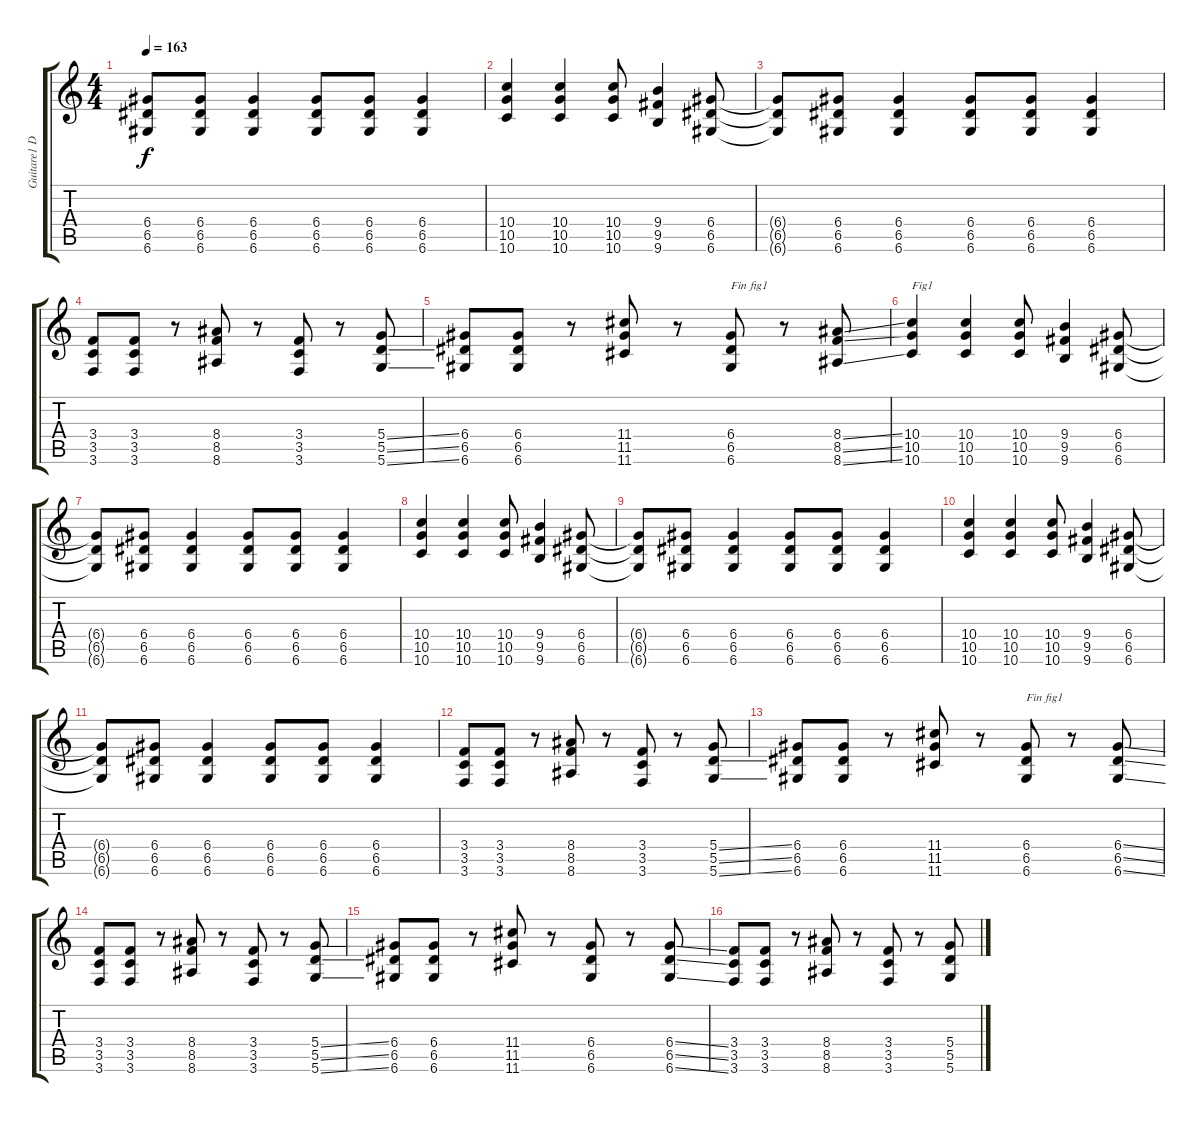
\track ("Guitare1 Dr-D" "Guitare1 D") {instrument overdrivenguitar}
\staff {score tabs}
\tuning (E4 B3 G3 D3 A2 D2) {hide}
\ts (4 4)
\tempo 163
\clef g2
\ks c
(6.4{t} 6.5{t} 6.6{t}).8{dy f} (6.4 6.5 6.6).8 (6.4 6.5 6.6).4 (6.4 6.5 6.6).8 (6.4 6.5 6.6).8 (6.4 6.5 6.6).4 |
(10.4 10.5 10.6).4 (10.4 10.5 10.6).4 (10.4 10.5 10.6).8 (9.4 9.5 9.6).4 (6.4 6.5 6.6).8 |
(6.4{t} 6.5{t} 6.6{t}).8 (6.4 6.5 6.6).8 (6.4 6.5 6.6).4 (6.4 6.5 6.6).8 (6.4 6.5 6.6).8 (6.4 6.5 6.6).4 |
(3.4 3.5 3.6).8 (3.4 3.5 3.6).8 r.8 (8.4 8.5 8.6).8 r.8 (3.4 3.5 3.6).8 r.8 (5.4{ss} 5.5{ss} 5.6{ss}).8 |
(6.4 6.5 6.6).8 (6.4 6.5 6.6).8 r.8 (11.4 11.5 11.6).8 r.8 (6.4 6.5 6.6).8{txt "Fin fig1"} r.8 (8.4{ss} 8.5{ss} 8.6{ss}).8 |
(10.4 10.5 10.6).4{txt "Fig1"} (10.4 10.5 10.6).4 (10.4 10.5 10.6).8 (9.4 9.5 9.6).4 (6.4 6.5 6.6).8 |
(6.4{t} 6.5{t} 6.6{t}).8 (6.4 6.5 6.6).8 (6.4 6.5 6.6).4 (6.4 6.5 6.6).8 (6.4 6.5 6.6).8 (6.4 6.5 6.6).4 |
(10.4 10.5 10.6).4 (10.4 10.5 10.6).4 (10.4 10.5 10.6).8 (9.4 9.5 9.6).4 (6.4 6.5 6.6).8 |
(6.4{t} 6.5{t} 6.6{t}).8 (6.4 6.5 6.6).8 (6.4 6.5 6.6).4 (6.4 6.5 6.6).8 (6.4 6.5 6.6).8 (6.4 6.5 6.6).4 |
(10.4 10.5 10.6).4 (10.4 10.5 10.6).4 (10.4 10.5 10.6).8 (9.4 9.5 9.6).4 (6.4 6.5 6.6).8 |
(6.4{t} 6.5{t} 6.6{t}).8 (6.4 6.5 6.6).8 (6.4 6.5 6.6).4 (6.4 6.5 6.6).8 (6.4 6.5 6.6).8 (6.4 6.5 6.6).4 |
(3.4 3.5 3.6).8 (3.4 3.5 3.6).8 r.8 (8.4 8.5 8.6).8 r.8 (3.4 3.5 3.6).8 r.8 (5.4{ss} 5.5{ss} 5.6{ss}).8 |
(6.4 6.5 6.6).8 (6.4 6.5 6.6).8 r.8 (11.4 11.5 11.6).8 r.8 (6.4 6.5 6.6).8{txt "Fin fig1"} r.8 (6.4{ss} 6.5{ss} 6.6{ss}).8 |
(3.4 3.5 3.6).8 (3.4 3.5 3.6).8 r.8 (8.4 8.5 8.6).8 r.8 (3.4 3.5 3.6).8 r.8 (5.4{ss} 5.5{ss} 5.6{ss}).8 |
(6.4 6.5 6.6).8 (6.4 6.5 6.6).8 r.8 (11.4 11.5 11.6).8 r.8 (6.4 6.5 6.6).8 r.8 (6.4{ss} 6.5{ss} 6.6{ss}).8 |
(3.4 3.5 3.6).8 (3.4 3.5 3.6).8 r.8 (8.4 8.5 8.6).8 r.8 (3.4 3.5 3.6).8 r.8 (5.4{ss} 5.5{ss} 5.6{ss}).8
